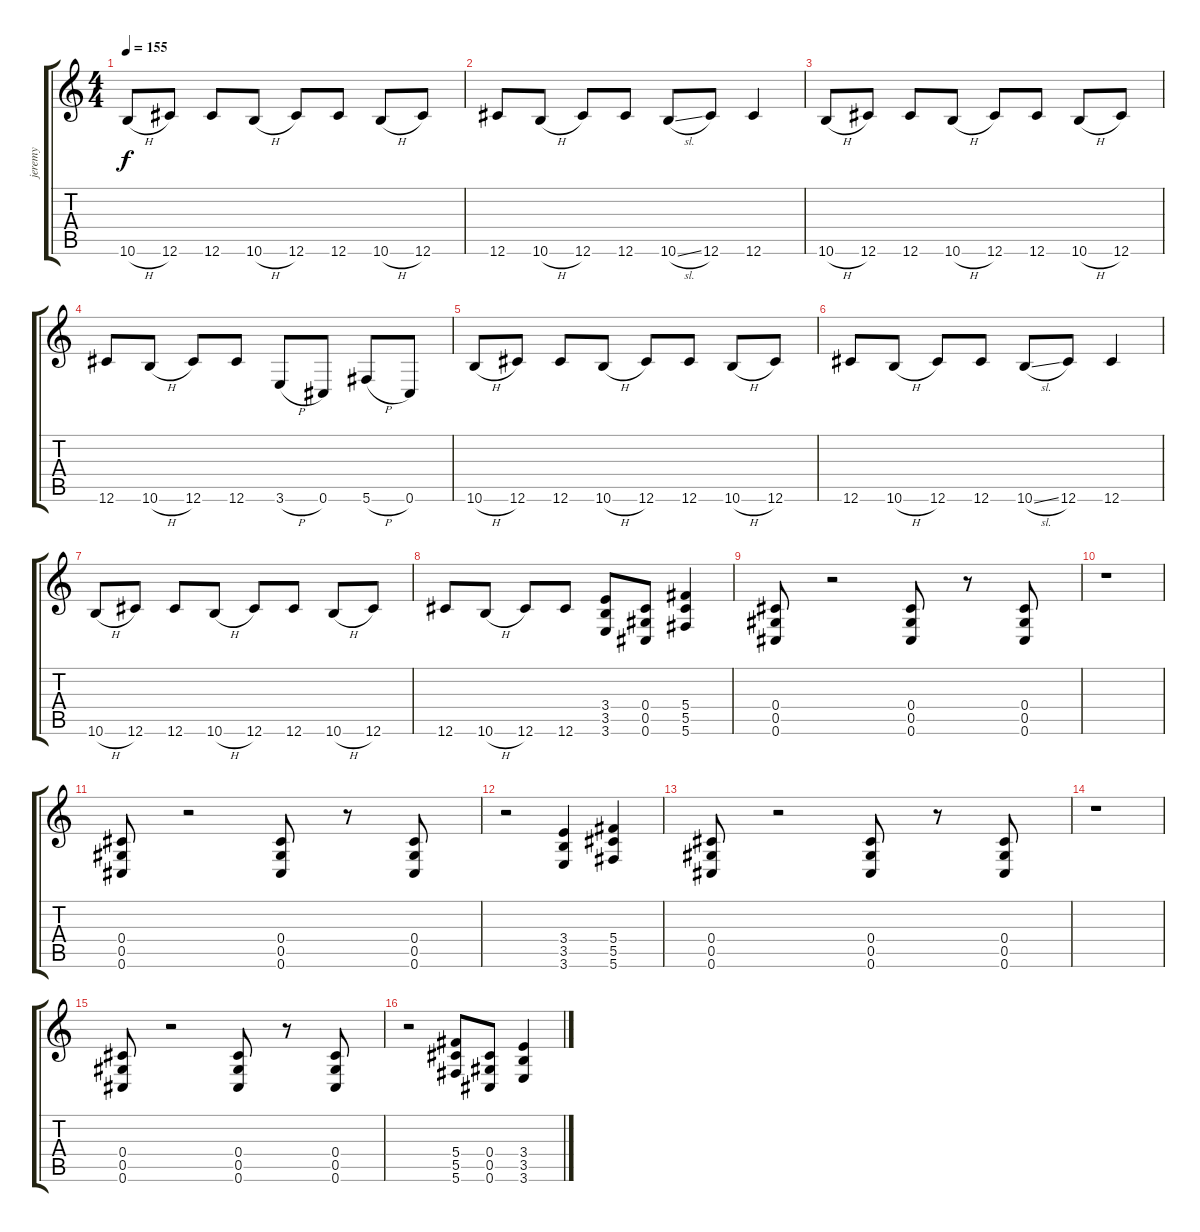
\track ("jeremy" "jeremy") {instrument overdrivenguitar}
\staff {score tabs}
\tuning (Eb4 Bb3 Gb3 Db3 Ab2 Db2) {hide}
\ts (4 4)
\tempo 155
\clef g2
\ks c
10.6{h}.8{dy f} 12.6.8 12.6.8 10.6{h}.8 12.6.8 12.6.8 10.6{h}.8 12.6.8 |
12.6.8 10.6{h}.8 12.6.8 12.6.8 10.6{sl}.8 12.6.8 12.6.4 |
10.6{h}.8 12.6.8 12.6.8 10.6{h}.8 12.6.8 12.6.8 10.6{h}.8 12.6.8 |
12.6.8 10.6{h}.8 12.6.8 12.6.8 3.6{h}.8 0.6.8 5.6{h}.8 0.6.8 |
10.6{h}.8 12.6.8 12.6.8 10.6{h}.8 12.6.8 12.6.8 10.6{h}.8 12.6.8 |
12.6.8 10.6{h}.8 12.6.8 12.6.8 10.6{sl}.8 12.6.8 12.6.4 |
10.6{h}.8 12.6.8 12.6.8 10.6{h}.8 12.6.8 12.6.8 10.6{h}.8 12.6.8 |
12.6.8 10.6{h}.8 12.6.8 12.6.8 (3.4 3.5 3.6).8 (0.4 0.5 0.6).8 (5.4 5.5 5.6).4 |
(0.4 0.5 0.6).8 r.2 (0.4 0.5 0.6).8 r.8 (0.4 0.5 0.6).8 |
r.1 |
(0.4 0.5 0.6).8 r.2 (0.4 0.5 0.6).8 r.8 (0.4 0.5 0.6).8 |
r.2 (3.4 3.5 3.6).4 (5.4 5.5 5.6).4 |
(0.4 0.5 0.6).8 r.2 (0.4 0.5 0.6).8 r.8 (0.4 0.5 0.6).8 |
r.1 |
(0.4 0.5 0.6).8 r.2 (0.4 0.5 0.6).8 r.8 (0.4 0.5 0.6).8 |
r.2 (5.4 5.5 5.6).8 (0.4 0.5 0.6).8 (3.4 3.5 3.6).4
